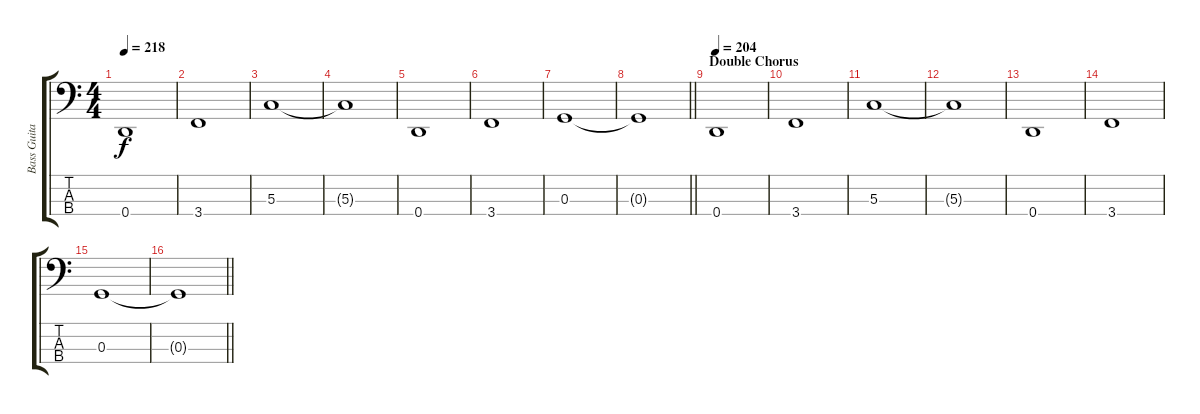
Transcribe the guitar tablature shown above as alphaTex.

\track ("Bass Guitar" "Bass Guita") {instrument electricbassfinger}
\staff {score tabs}
\tuning (F2 C2 G1 D1) {hide}
\ts (4 4)
\tempo 218
\clef f4
\ks c
0.4.1{dy f} |
3.4.1 |
5.3.1 |
5.3{t}.1 |
0.4.1 |
3.4.1 |
0.3.1 |
\barLineRight lightlight
0.3{t}.1 |
\section ("" "Double Chorus")
\tempo 204
0.4.1 |
3.4.1 |
5.3.1 |
5.3{t}.1 |
0.4.1 |
3.4.1 |
0.3.1 |
\barLineRight lightlight
0.3{t}.1
